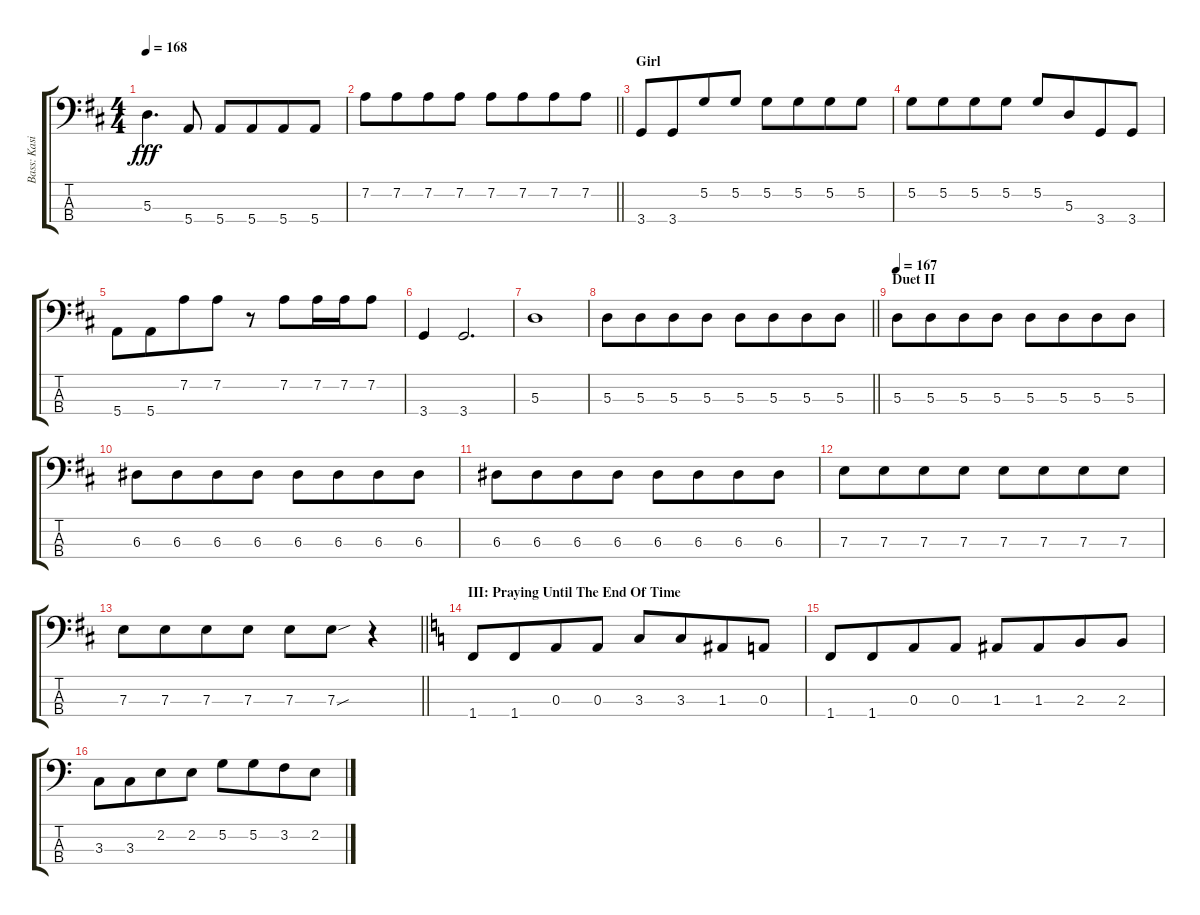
\track ("Bass: Kasim" "Bass: Kasi") {instrument electricbassfinger}
\staff {score tabs}
\tuning (G2 D2 A1 E1) {hide}
\ts (4 4)
\tempo 168
\clef f4
\ks d
5.3.4{d dy fff} 5.4.8 5.4.8 5.4.8{beam merge} 5.4.8 5.4.8 |
\barLineRight lightlight
7.2.8 7.2.8{beam merge} 7.2.8 7.2.8 7.2.8 7.2.8{beam merge} 7.2.8 7.2.8 |
\section ("" "Girl")
3.4.8 3.4.8{beam merge} 5.2.8 5.2.8{beam split} 5.2.8{beam merge} 5.2.8{beam merge} 5.2.8 5.2.8 |
5.2.8{beam merge} 5.2.8{beam merge} 5.2.8 5.2.8{beam split} 5.2.8{beam merge} 5.3.8{beam merge} 3.4.8 3.4.8 |
5.4.8 5.4.8{beam merge} 7.2.8 7.2.8{beam split} r.8{beam merge} 7.2.8{beam merge} 7.2.16 7.2.16 7.2.8 |
3.4.4 3.4.2{d} |
5.3.1 |
\barLineRight lightlight
5.3.8 5.3.8{beam merge} 5.3.8 5.3.8 5.3.8 5.3.8{beam merge} 5.3.8 5.3.8 |
\section ("" "Duet II")
\tempo 167
5.3.8 5.3.8{beam merge} 5.3.8 5.3.8 5.3.8 5.3.8{beam merge} 5.3.8 5.3.8 |
6.3.8 6.3.8{beam merge} 6.3.8 6.3.8 6.3.8 6.3.8{beam merge} 6.3.8 6.3.8 |
6.3.8 6.3.8{beam merge} 6.3.8 6.3.8 6.3.8 6.3.8{beam merge} 6.3.8 6.3.8 |
7.3.8 7.3.8{beam merge} 7.3.8 7.3.8 7.3.8 7.3.8{beam merge} 7.3.8 7.3.8 |
\barLineRight lightlight
7.3.8 7.3.8{beam merge} 7.3.8 7.3.8 7.3.8 7.3{sou}.8{beam merge} r.4 |
\section ("" "III: Praying Until The End Of Time")
\ks c
1.4.8 1.4.8{beam merge} 0.3.8 0.3.8 3.3.8 3.3.8{beam merge} 1.3.8 0.3.8 |
1.4.8 1.4.8{beam merge} 0.3.8 0.3.8 1.3.8 1.3.8{beam merge} 2.3.8 2.3.8 |
3.3.8 3.3.8{beam merge} 2.2.8 2.2.8 5.2.8 5.2.8{beam merge} 3.2.8 2.2.8
